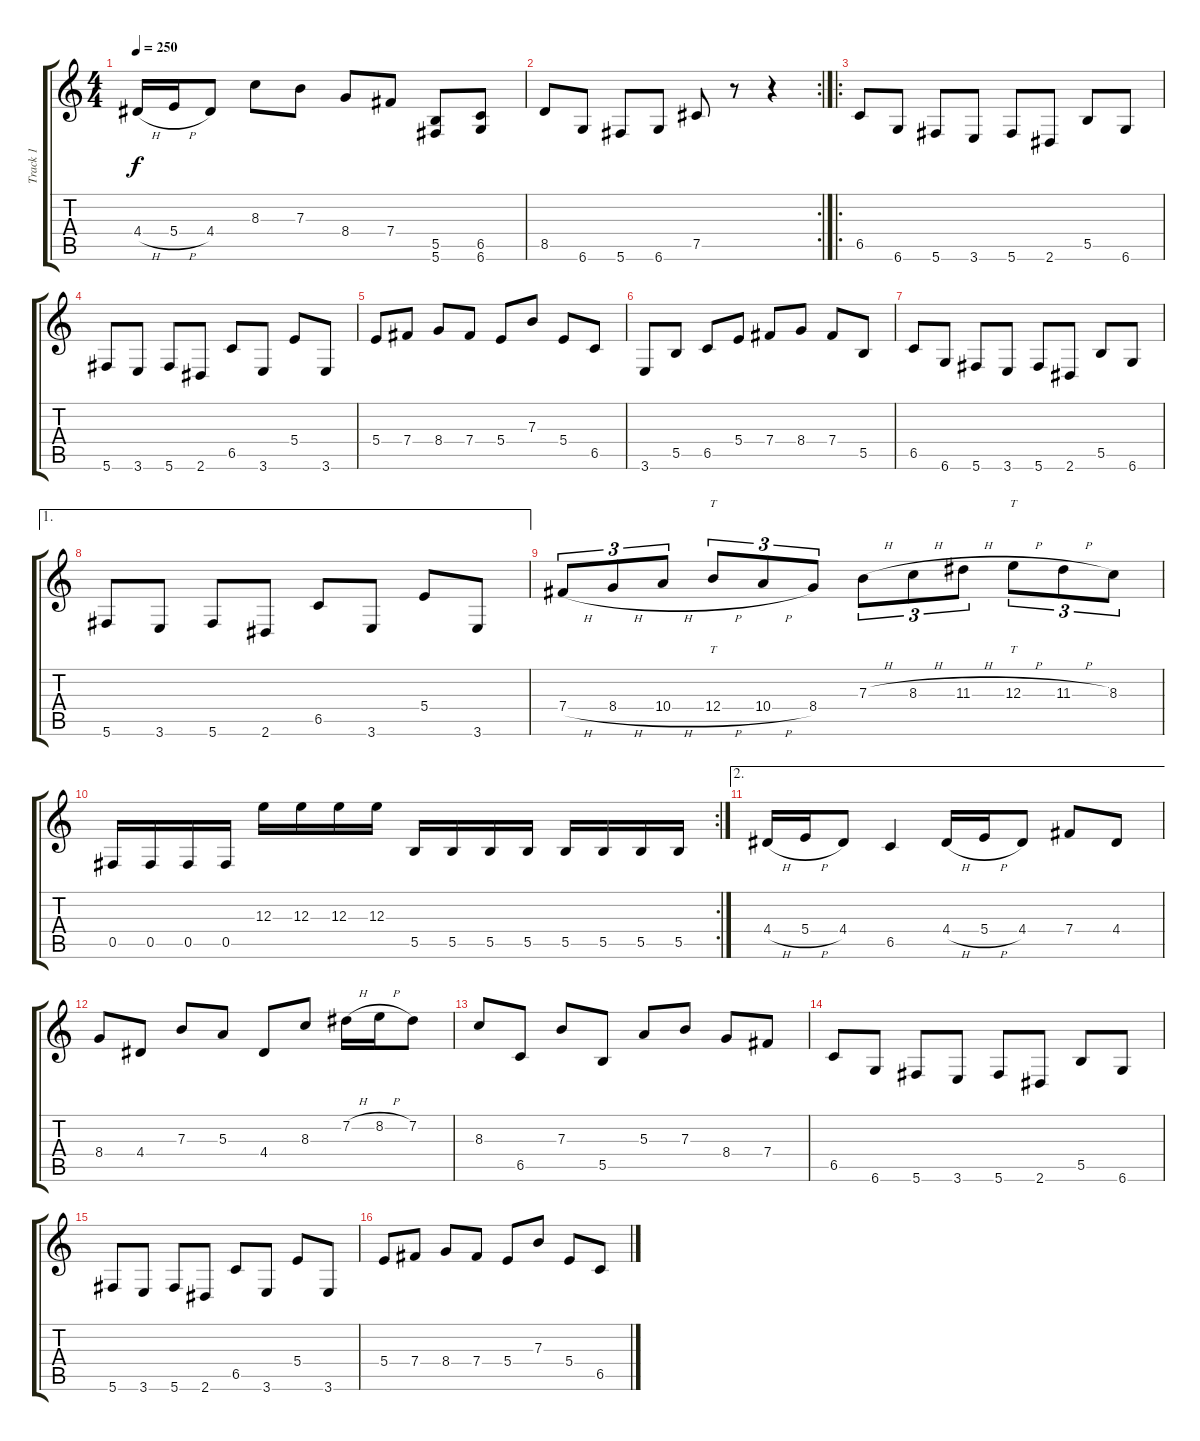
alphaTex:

\track ("Track 1" "Track 1") {instrument distortionguitar}
\staff {score tabs}
\tuning (Db4 Ab3 E3 B2 Gb2 Db2) {hide}
\ts (4 4)
\tempo 250
\clef g2
\ks c
4.4{h}.16{dy f} 5.4{h}.16 4.4.8 8.3.8 7.3.8 8.4.8 7.4.8 (5.5 5.6).8 (6.5 6.6).8 |
\rc 2
8.5.8 6.6.8 5.6.8 6.6.8 7.5.8 r.8 r.4 |
\ro
6.5.8 6.6.8 5.6.8 3.6.8 5.6.8 2.6.8 5.5.8 6.6.8 |
5.6.8 3.6.8 5.6.8 2.6.8 6.5.8 3.6.8 5.4.8 3.6.8 |
5.4.8 7.4.8 8.4.8 7.4.8 5.4.8 7.3.8 5.4.8 6.5.8 |
3.6.8 5.5.8 6.5.8 5.4.8 7.4.8 8.4.8 7.4.8 5.5.8 |
6.5.8 6.6.8 5.6.8 3.6.8 5.6.8 2.6.8 5.5.8 6.6.8 |
\ae 1
5.6.8 3.6.8 5.6.8 2.6.8 6.5.8 3.6.8 5.4.8 3.6.8 |
7.4{h}.8{tu (3 2)} 8.4{h}.8{tu (3 2)} 10.4{h}.8{tu (3 2)} 12.4{h}.8{tt tu (3 2)} 10.4{h}.8{tu (3 2)} 8.4.8{tu (3 2)} 7.3{h}.8{tu (3 2)} 8.3{h}.8{tu (3 2)} 11.3{h}.8{tu (3 2)} 12.3{h}.8{tt tu (3 2)} 11.3{h}.8{tu (3 2)} 8.3.8{tu (3 2)} |
\rc 2
0.5.16 0.5.16 0.5.16 0.5.16 12.3.16 12.3.16 12.3.16 12.3.16 5.5.16 5.5.16 5.5.16 5.5.16 5.5.16 5.5.16 5.5.16 5.5.16 |
\ae 2
4.4{h}.16 5.4{h}.16 4.4.8 6.5.4 4.4{h}.16 5.4{h}.16 4.4.8 7.4.8 4.4.8 |
8.4.8 4.4.8 7.3.8 5.3.8 4.4.8 8.3.8 7.2{h}.16 8.2{h}.16 7.2.8 |
8.3.8 6.5.8 7.3.8 5.5.8 5.3.8 7.3.8 8.4.8 7.4.8 |
6.5.8 6.6.8 5.6.8 3.6.8 5.6.8 2.6.8 5.5.8 6.6.8 |
5.6.8 3.6.8 5.6.8 2.6.8 6.5.8 3.6.8 5.4.8 3.6.8 |
5.4.8 7.4.8 8.4.8 7.4.8 5.4.8 7.3.8 5.4.8 6.5.8
